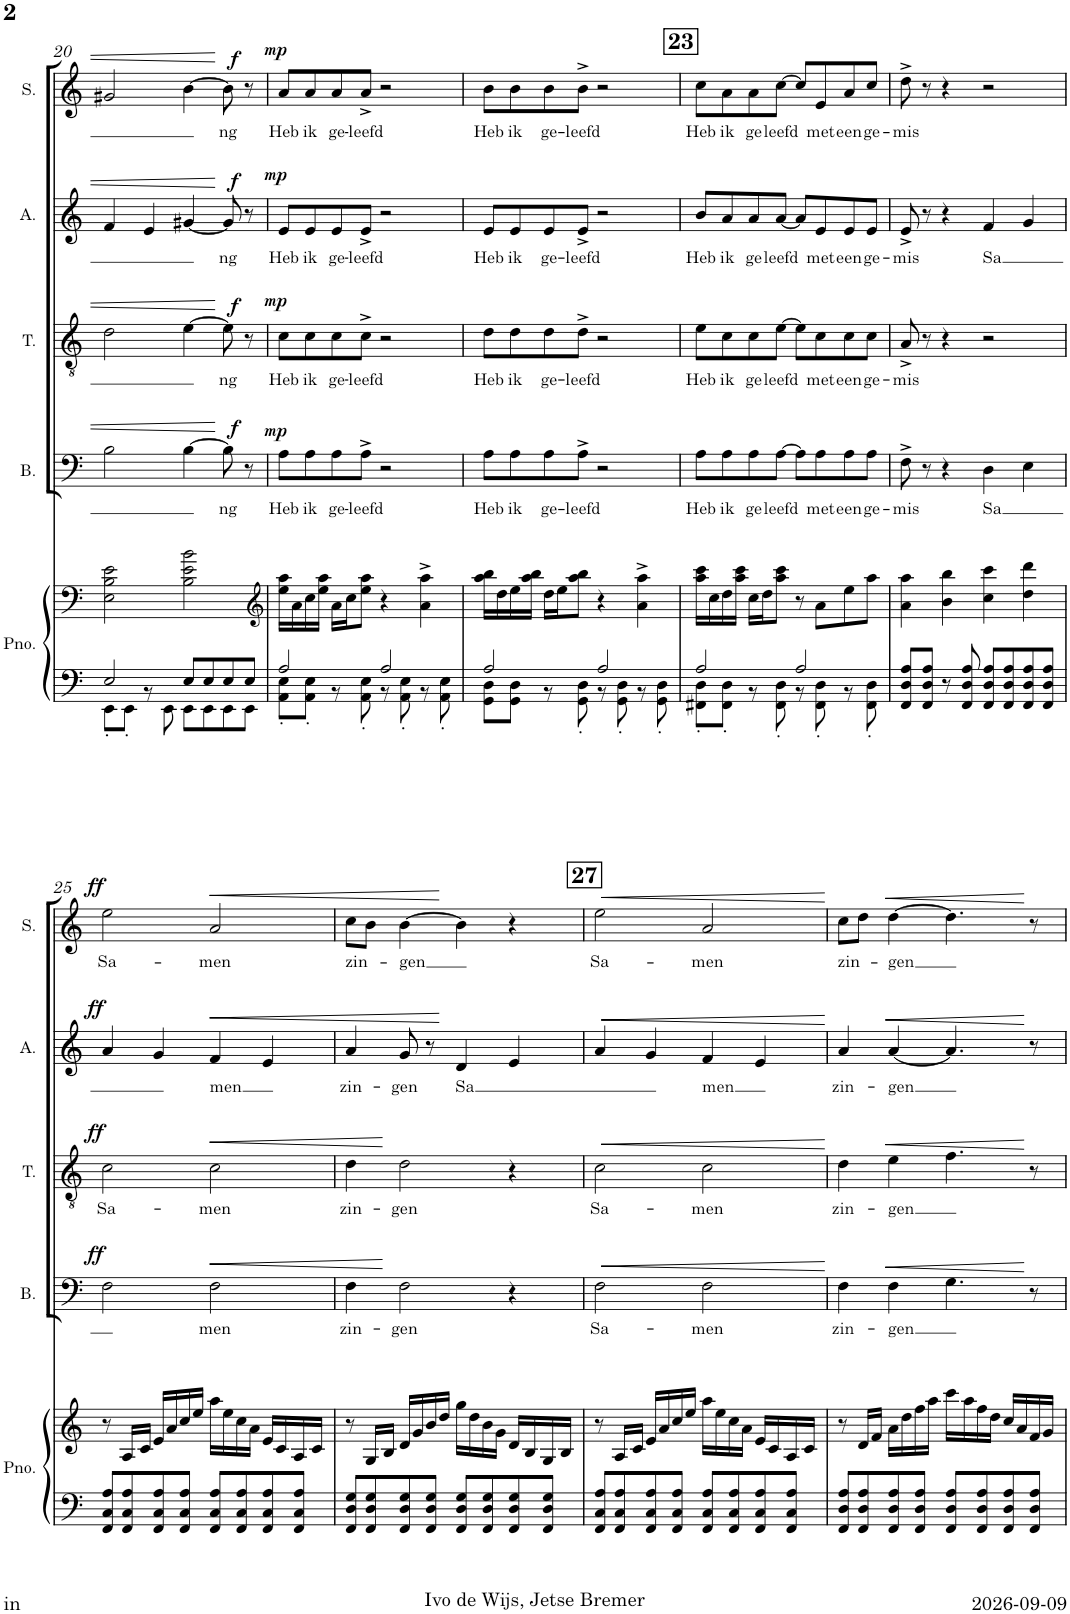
**kern	**kern	**kern	**text	**dynam	**kern	**text	**dynam	**kern	**text	**dynam	**kern	**text	**dynam
*part5	*part5	*part4	*part4	*part4	*part3	*part3	*part3	*part2	*part2	*part2	*part1	*part1	*part1
*staff6	*staff5	*staff4	*staff4	*staff4	*staff3	*staff3	*staff3	*staff2	*staff2	*staff2	*staff1	*staff1	*staff1
*I"Piano	*	*I"Bas	*	*	*I"Tenor	*	*	*I"Alt	*	*	*I"Sopraan	*	*
*I'Pno.	*	*I'B.	*	*	*I'T.	*	*	*I'A.	*	*	*I'S.	*	*
!!LO:PB:g=z
*clefF4	*clefF4	*clefF4	*	*	*clefGv2	*	*	*clefG2	*	*	*clefG2	*	*
*	*	*Trd5c9	*	*	*Trd5c9	*	*	*Trd5c9	*	*	*Trd5c9	*	*
*k[]	*k[]	*k[]	*	*	*k[]	*	*	*k[]	*	*	*k[]	*	*
*M4/4	*M4/4	*M4/4	*	*	*M4/4	*	*	*M4/4	*	*	*M4/4	*	*
=20	=20	=20	=20	=20	=20	=20	=20	=20	=20	=20	=20	=20	=20
*^	*	*	*	*	*	*	*	*	*	*	*	*	*
2E/	8EE'\L	2E\ 2B\ 2e\	2B\	.	.	2d\	.	.	4f/	.	.	2g#X/	.	.
.	8EE'\J	.	.	.	.	.	.	.	.	.	.	.	.	.
.	8r	.	.	.	.	.	.	.	4e/	.	.	.	.	.
.	8EE\	.	.	.	.	.	.	.	.	.	.	.	.	.
8E/L	8EE\L	2B\ 2e\ 2b\	[4B\	.	.	[4e\	.	.	[4g#X/	.	.	[4b\	.	.
8E/	8EE\	.	.	.	.	.	.	.	.	.	.	.	.	.
!	!	!	!	!LO:LY:b	!	!	!LO:LY:b	!	!	!LO:LY:b	!	!	!LO:LY:b	!
8E/	8EE\	.	8B\]	ng	.	8e\]	ng	.	8g#/]	ng	.	8b\]	ng	.
!	!	!	!	!	!LO:DY:a	!	!	!LO:DY:a	!	!	!LO:DY:a	!	!	!LO:DY:a
8E/J	8EE\J	.	8r	.	f	8r	.	f	8r	.	f	8r	.	f
=21	=21	=21	=21	=21	=21	=21	=21	=21	=21	=21	=21	=21	=21	=21
*	*	*clefG2	*	*	*	*	*	*	*	*	*	*	*	*
!	!	!	!	!LO:LY:b	!LO:DY:a	!	!LO:LY:b	!LO:DY:a	!	!LO:LY:b	!LO:DY:a	!	!LO:LY:b	!LO:DY:a
2A/	8AA\' 8E\'L	16ee\ 16aa\LL	8A\L	Heb	mp	8c\L	Heb	mp	8e/L	Heb	mp	8a/L	Heb	mp
.	.	16a\	.	.	.	.	.	.	.	.	.	.	.	.
!	!	!	!	!LO:LY:b	!	!	!LO:LY:b	!	!	!LO:LY:b	!	!	!LO:LY:b	!
.	8AA\' 8E\'J	16cc\	8A\	ik	.	8c\	ik	.	8e/	ik	.	8a/	ik	.
.	.	16ee\ 16aa\JJ	.	.	.	.	.	.	.	.	.	.	.	.
!	!	!	!	!LO:LY:b	!	!	!LO:LY:b	!	!	!LO:LY:b	!	!	!LO:LY:b	!
.	8r	16a\LL	8A\	ge-	.	8c\	ge-	.	8e/	ge-	.	8a/	ge-	.
.	.	16cc\J	.	.	.	.	.	.	.	.	.	.	.	.
!	!	!	!	!LO:LY:b	!	!	!LO:LY:b	!	!	!LO:LY:b	!	!	!LO:LY:b	!
.	8AA\' 8E\'	8ee\ 8aa\J	8A^\J	-leefd	.	8c^\J	-leefd	.	8e^/J	-leefd	.	8a^/J	-leefd	.
2A/	8r	4r	2r	.	.	2r	.	.	2r	.	.	2r	.	.
.	8AA\' 8E\'	.	.	.	.	.	.	.	.	.	.	.	.	.
.	8r	4a\^ 4aa\^	.	.	.	.	.	.	.	.	.	.	.	.
.	8AA\' 8E\'	.	.	.	.	.	.	.	.	.	.	.	.	.
=22	=22	=22	=22	=22	=22	=22	=22	=22	=22	=22	=22	=22	=22	=22
!	!	!	!	!LO:LY:b	!	!	!LO:LY:b	!	!	!LO:LY:b	!	!	!LO:LY:b	!
2A/	8GG\ 8D\L	16aa\ 16bb\LL	8A\L	Heb	.	8d\L	Heb	.	8e/L	Heb	.	8b\L	Heb	.
.	.	16dd\	.	.	.	.	.	.	.	.	.	.	.	.
!	!	!	!	!LO:LY:b	!	!	!LO:LY:b	!	!	!LO:LY:b	!	!	!LO:LY:b	!
.	8GG\ 8D\J	16ee\	8A\	ik	.	8d\	ik	.	8e/	ik	.	8b\	ik	.
.	.	16aa\ 16bb\JJ	.	.	.	.	.	.	.	.	.	.	.	.
!	!	!	!	!LO:LY:b	!	!	!LO:LY:b	!	!	!LO:LY:b	!	!	!LO:LY:b	!
.	8r	16dd\LL	8A\	ge-	.	8d\	ge-	.	8e/	ge-	.	8b\	ge-	.
.	.	16ee\J	.	.	.	.	.	.	.	.	.	.	.	.
!	!	!	!	!LO:LY:b	!	!	!LO:LY:b	!	!	!LO:LY:b	!	!	!LO:LY:b	!
.	8GG\' 8D\'	8aa\ 8bb\J	8A^\J	-leefd	.	8d^\J	-leefd	.	8e^/J	-leefd	.	8b^\J	-leefd	.
2A/	8r	4r	2r	.	.	2r	.	.	2r	.	.	2r	.	.
.	8GG\' 8D\'	.	.	.	.	.	.	.	.	.	.	.	.	.
.	8r	4a\^ 4aa\^	.	.	.	.	.	.	.	.	.	.	.	.
.	8GG\' 8D\'	.	.	.	.	.	.	.	.	.	.	.	.	.
!!LO:REH:place=s1:a:B:cj:fs=14:t=23
=23	=23	=23	=23	=23	=23	=23	=23	=23	=23	=23	=23	=23	=23	=23
!	!	!	!	!LO:LY:b	!	!	!LO:LY:b	!	!	!LO:LY:b	!	!	!LO:LY:b	!
2A/	8FF#X\' 8D\'L	16aa\ 16ccc\LL	8A\L	Heb	.	8e\L	Heb	.	8b/L	Heb	.	8cc\L	Heb	.
.	.	16cc\	.	.	.	.	.	.	.	.	.	.	.	.
!	!	!	!	!LO:LY:b	!	!	!LO:LY:b	!	!	!LO:LY:b	!	!	!LO:LY:b	!
.	8FF#\' 8D\'J	16dd\	8A\	ik	.	8c\	ik	.	8a/	ik	.	8a\	ik	.
.	.	16aa\ 16ccc\JJ	.	.	.	.	.	.	.	.	.	.	.	.
!	!	!	!	!LO:LY:b	!	!	!LO:LY:b	!	!	!LO:LY:b	!	!	!LO:LY:b	!
.	8r	16cc\LL	8A\	-ge	.	8c\	-ge	.	8a/	-ge	.	8a\	-ge	.
.	.	16dd\J	.	.	.	.	.	.	.	.	.	.	.	.
!	!	!	!	!LO:LY:b	!	!	!LO:LY:b	!	!	!LO:LY:b	!	!	!LO:LY:b	!
.	8FF#\' 8D\'	8aa\ 8ccc\J	[8A\J	leefd	.	[8e\J	leefd	.	[8a/J	leefd	.	[8cc\J	leefd	.
2A/	8r	8r	8A\L]	.	.	8e\L]	.	.	8a/L]	.	.	8cc/L]	.	.
!	!	!	!	!LO:LY:b	!	!	!LO:LY:b	!	!	!LO:LY:b	!	!	!LO:LY:b	!
.	8FF#\' 8D\'	8a\L	8A\	met	.	8c\	met	.	8e/	met	.	8e/	met	.
!	!	!	!	!LO:LY:b	!	!	!LO:LY:b	!	!	!LO:LY:b	!	!	!LO:LY:b	!
.	8r	8ee\	8A\	een	.	8c\	een	.	8e/	een	.	8a/	een	.
!	!	!	!	!LO:LY:b	!	!	!LO:LY:b	!	!	!LO:LY:b	!	!	!LO:LY:b	!
.	8FF#\' 8D\'	8aa\J	8A\J	ge-	.	8c\J	ge-	.	8e/J	ge-	.	8cc/J	ge-	.
=24	=24	=24	=24	=24	=24	=24	=24	=24	=24	=24	=24	=24	=24	=24
!	!	!	!	!LO:LY:b	!	!	!LO:LY:b	!	!	!LO:LY:b	!	!	!LO:LY:b	!
*v	*v	*	*	*	*	*	*	*	*	*	*	*	*	*
8FF/ 8D/ 8A/L	4a\ 4aa\	8F^\	-mis	.	8A^/	-mis	.	8e^/	-mis	.	8dd^\	-mis	.
8FF/ 8D/ 8A/J	.	8r	.	.	8r	.	.	8r	.	.	8r	.	.
8r	4b\ 4bb\	4r	.	.	4r	.	.	4r	.	.	4r	.	.
8FF/ 8D/ 8A/	.	.	.	.	.	.	.	.	.	.	.	.	.
!	!	!	!LO:LY:b	!	!	!	!	!	!LO:LY:b	!	!	!	!
8FF/ 8D/ 8A/L	4cc\ 4ccc\	4D\	-Sa	.	2r	.	.	4f/	-Sa	.	2r	.	.
8FF/ 8D/ 8A/	.	.	.	.	.	.	.	.	.	.	.	.	.
8FF/ 8D/ 8A/	4dd\ 4ddd\	4E\	.	.	.	.	.	4g/	.	.	.	.	.
8FF/ 8D/ 8A/J	.	.	.	.	.	.	.	.	.	.	.	.	.
!!LO:LB:g=z
=25	=25	=25	=25	=25	=25	=25	=25	=25	=25	=25	=25	=25	=25
!	!	!	!	!LO:DY:a	!	!LO:LY:b	!LO:DY:a	!	!	!LO:DY:a	!	!LO:LY:b	!LO:DY:a
8FF/ 8C/ 8A/L	8r	2F\	.	ff	2c\	Sa-	ff	4a/	.	ff	2ee\	Sa-	ff
8FF/ 8C/ 8A/	16A/LL	.	.	.	.	.	.	.	.	.	.	.	.
.	16c/JJ	.	.	.	.	.	.	.	.	.	.	.	.
8FF/ 8C/ 8A/	16e/LL	.	.	.	.	.	.	4g/	.	.	.	.	.
.	16a/	.	.	.	.	.	.	.	.	.	.	.	.
8FF/ 8C/ 8A/J	16cc/	.	.	.	.	.	.	.	.	.	.	.	.
.	16ee/JJ	.	.	.	.	.	.	.	.	.	.	.	.
!	!	!	!LO:LY:b	!LO:HP:b	!	!LO:LY:b	!LO:HP:b	!	!LO:LY:b	!LO:HP:b	!	!LO:LY:b	!LO:HP:b
8FF/ 8C/ 8A/L	16aa\LL	2F\	men	<	2c\	-men	<	4f/	men	<	2a/	-men	<
.	16ee\	.	.	.	.	.	.	.	.	.	.	.	.
8FF/ 8C/ 8A/	16cc\	.	.	.	.	.	.	.	.	.	.	.	.
.	16a\JJ	.	.	.	.	.	.	.	.	.	.	.	.
8FF/ 8C/ 8A/	16e/LL	.	.	.	.	.	.	4e/	.	.	.	.	.
.	16c/	.	.	.	.	.	.	.	.	.	.	.	.
8FF/ 8C/ 8A/J	16A/	.	.	.	.	.	.	.	.	.	.	.	.
.	16c/JJ	.	.	.	.	.	.	.	.	.	.	.	.
=26	=26	=26	=26	=26	=26	=26	=26	=26	=26	=26	=26	=26	=26
!	!	!	!LO:LY:b	!	!	!LO:LY:b	!	!	!LO:LY:b	!	!	!LO:LY:b	!
8FF/ 8D/ 8G/L	8r	4F\	zin-	.	4d\	zin-	.	4a/	zin-	.	8cc\L	zin-	.
8FF/ 8D/ 8G/	16G/LL	.	.	.	.	.	.	.	.	.	8b\J	.	.
.	16B/JJ	.	.	.	.	.	.	.	.	.	.	.	.
!	!	!	!LO:LY:b	!	!	!LO:LY:b	!	!	!LO:LY:b	!	!	!LO:LY:b	!
8FF/ 8D/ 8G/	16d/LL	2F\	-gen	[	2d\	-gen	[	8g/	-gen	.	[4b\	-gen	.
.	16g/	.	.	.	.	.	.	.	.	.	.	.	.
8FF/ 8D/ 8G/J	16b/	.	.	.	.	.	.	8r	.	.	.	.	.
.	16dd/JJ	.	.	.	.	.	.	.	.	.	.	.	.
!	!	!	!	!	!	!	!	!	!LO:LY:b	!	!	!	!
8FF/ 8D/ 8G/L	16gg\LL	.	.	.	.	.	.	4d/	Sa	[	4b\]	.	[
.	16dd\	.	.	.	.	.	.	.	.	.	.	.	.
8FF/ 8D/ 8G/	16b\	.	.	.	.	.	.	.	.	.	.	.	.
.	16g\JJ	.	.	.	.	.	.	.	.	.	.	.	.
8FF/ 8D/ 8G/	16d/LL	4r	.	.	4r	.	.	4e/	.	.	4r	.	.
.	16B/	.	.	.	.	.	.	.	.	.	.	.	.
8FF/ 8D/ 8G/J	16G/	.	.	.	.	.	.	.	.	.	.	.	.
.	16B/JJ	.	.	.	.	.	.	.	.	.	.	.	.
!!LO:REH:place=s1:a:B:cj:fs=14:t=27
=27	=27	=27	=27	=27	=27	=27	=27	=27	=27	=27	=27	=27	=27
!	!	!	!LO:LY:b	!LO:HP:b	!	!LO:LY:b	!LO:HP:b	!	!	!LO:HP:b	!	!LO:LY:b	!LO:HP:b
8FF/ 8C/ 8A/L	8r	2F\	Sa-	<	2c\	Sa-	<	4a/	.	<	2ee\	Sa-	<
8FF/ 8C/ 8A/	16A/LL	.	.	.	.	.	.	.	.	.	.	.	.
.	16c/JJ	.	.	.	.	.	.	.	.	.	.	.	.
8FF/ 8C/ 8A/	16e/LL	.	.	.	.	.	.	4g/	.	.	.	.	.
.	16a/	.	.	.	.	.	.	.	.	.	.	.	.
8FF/ 8C/ 8A/J	16cc/	.	.	.	.	.	.	.	.	.	.	.	.
.	16ee/JJ	.	.	.	.	.	.	.	.	.	.	.	.
!	!	!	!LO:LY:b	!	!	!LO:LY:b	!	!	!LO:LY:b	!	!	!LO:LY:b	!
8FF/ 8C/ 8A/L	16aa\LL	2F\	-men	.	2c\	-men	.	4f/	men	.	2a/	-men	.
.	16ee\	.	.	.	.	.	.	.	.	.	.	.	.
8FF/ 8C/ 8A/	16cc\	.	.	.	.	.	.	.	.	.	.	.	.
.	16a\JJ	.	.	.	.	.	.	.	.	.	.	.	.
8FF/ 8C/ 8A/	16e/LL	.	.	.	.	.	.	4e/	.	.	.	.	.
.	16c/	.	.	.	.	.	.	.	.	.	.	.	.
8FF/ 8C/ 8A/J	16A/	.	.	.	.	.	.	.	.	.	.	.	.
.	16c/JJ	.	.	.	.	.	.	.	.	.	.	.	.
.	.	.	.	[	.	.	[	.	.	[	.	.	[
=28	=28	=28	=28	=28	=28	=28	=28	=28	=28	=28	=28	=28	=28
!	!	!	!LO:LY:b	!	!	!LO:LY:b	!	!	!LO:LY:b	!	!	!LO:LY:b	!
8FF/ 8D/ 8A/L	8r	4F\	zin-	.	4d\	zin-	.	4a/	zin-	.	8cc\L	zin-	.
8FF/ 8D/ 8A/	16d/LL	.	.	.	.	.	.	.	.	.	8dd\J	.	.
.	16f/JJ	.	.	.	.	.	.	.	.	.	.	.	.
!	!	!	!LO:LY:b	!LO:HP:b	!	!LO:LY:b	!LO:HP:b	!	!LO:LY:b	!LO:HP:b	!	!LO:LY:b	!LO:HP:b
8FF/ 8D/ 8A/	16a\LL	4F\	-gen	<	4e\	-gen	<	[4a/	-gen	<	[4dd\	-gen	<
.	16dd\	.	.	.	.	.	.	.	.	.	.	.	.
8FF/ 8D/ 8A/J	16ff\	.	.	.	.	.	.	.	.	.	.	.	.
.	16aa\JJ	.	.	.	.	.	.	.	.	.	.	.	.
8FF/ 8D/ 8A/L	16ccc\LL	4.G\	.	.	4.f\	.	.	4.a/]	.	.	4.dd\]	.	.
.	16aa\	.	.	.	.	.	.	.	.	.	.	.	.
8FF/ 8D/ 8A/	16ff\	.	.	.	.	.	.	.	.	.	.	.	.
.	16dd\JJ	.	.	.	.	.	.	.	.	.	.	.	.
8FF/ 8D/ 8A/	16cc/LL	.	.	.	.	.	.	.	.	.	.	.	.
.	16a/	.	.	.	.	.	.	.	.	.	.	.	.
8FF/ 8D/ 8A/J	16f/	8r	.	[	8r	.	[	8r	.	[	8r	.	[
.	16g/JJ	.	.	.	.	.	.	.	.	.	.	.	.
=	=	=	=	=	=	=	=	=	=	=	=	=	=
*-	*-	*-	*-	*-	*-	*-	*-	*-	*-	*-	*-	*-	*-
